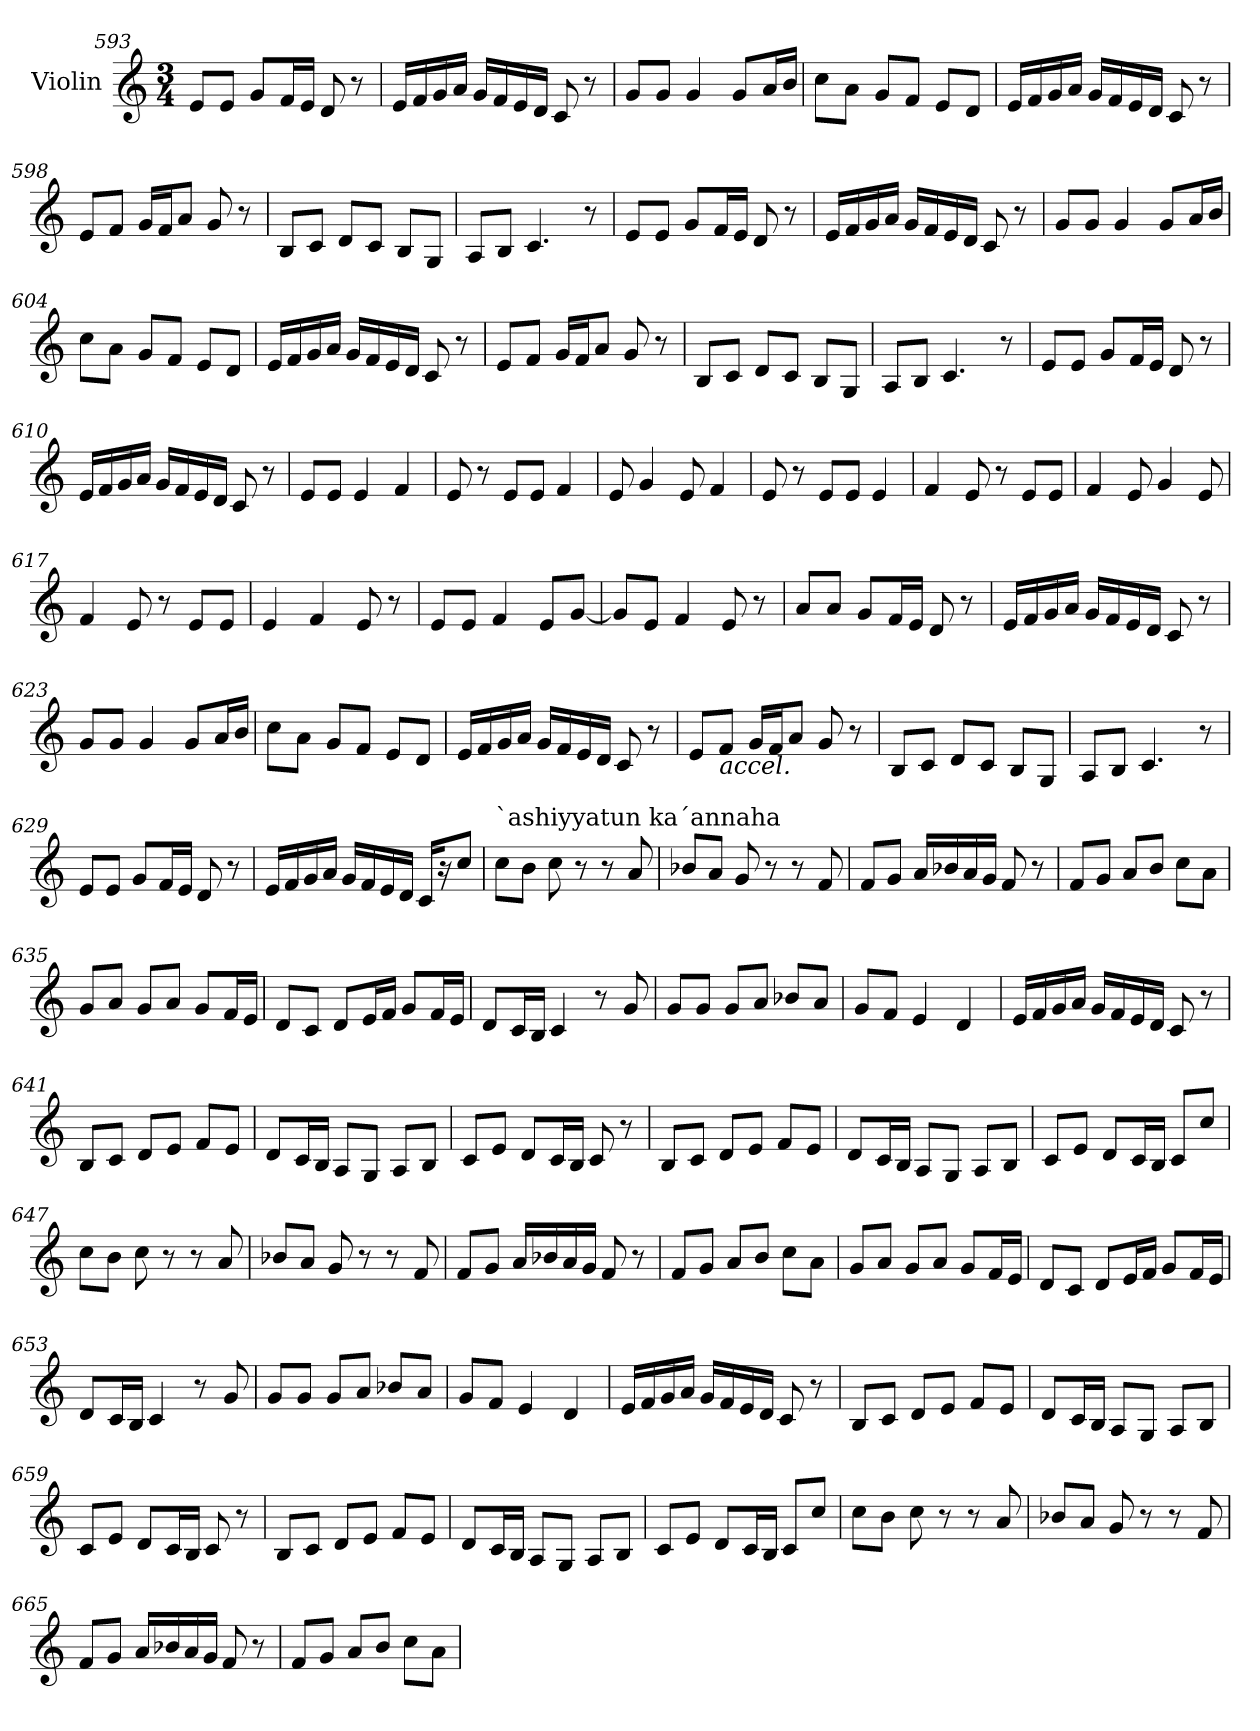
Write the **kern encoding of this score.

**kern
*part1
*staff1
*I"Violin
*clefG2
*k[]
*M3/4
=593
8e/L
8e/J
8g/L
16f/L
16e/JJ
8d/
8r
=594
16e/LL
16f/
16g/
16a/JJ
16g/LL
16f/
16e/
16d/JJ
8c/
8r
=595
8g/L
8g/J
4g/
8g/L
16a/L
16b/JJ
!!LO:LB:g=z
=596
8cc\L
8a\J
8g/L
8f/J
8e/L
8d/J
=597
16e/LL
16f/
16g/
16a/JJ
16g/LL
16f/
16e/
16d/JJ
8c/
8r
=598
8e/L
8f/J
16g/LL
16f/J
8a/J
8g/
8r
=599
8B/L
8c/J
8d/L
8c/J
8B/L
8G/J
=600
8A/L
8B/J
4.c/
8r
!!LO:LB:g=z
=601
8e/L
8e/J
8g/L
16f/L
16e/JJ
8d/
8r
=602
16e/LL
16f/
16g/
16a/JJ
16g/LL
16f/
16e/
16d/JJ
8c/
8r
=603
8g/L
8g/J
4g/
8g/L
16a/L
16b/JJ
=604
8cc\L
8a\J
8g/L
8f/J
8e/L
8d/J
=605
16e/LL
16f/
16g/
16a/JJ
16g/LL
16f/
16e/
16d/JJ
8c/
8r
!!LO:LB:g=z
=606
8e/L
8f/J
16g/LL
16f/J
8a/J
8g/
8r
=607
8B/L
8c/J
8d/L
8c/J
8B/L
8G/J
=608
8A/L
8B/J
4.c/
8r
=609
8e/L
8e/J
8g/L
16f/L
16e/JJ
8d/
8r
=610
16e/LL
16f/
16g/
16a/JJ
16g/LL
16f/
16e/
16d/JJ
8c/
8r
!!LO:LB:g=z
=611
8e/L
8e/J
4e/
4f/
=612
8e/
8r
8e/L
8e/J
4f/
=613
8e/
4g/
8e/
4f/
=614
8e/
8r
8e/L
8e/J
4e/
=615
4f/
8e/
8r
8e/L
8e/J
=616
4f/
8e/
4g/
8e/
!!LO:LB:g=z
=617
4f/
8e/
8r
8e/L
8e/J
=618
4e/
4f/
8e/
8r
=619
8e/L
8e/J
4f/
8e/L
[8g/J
=620
8g/L]
8e/J
4f/
8e/
8r
=621
8a/L
8a/J
8g/L
16f/L
16e/JJ
8d/
8r
=622
16e/LL
16f/
16g/
16a/JJ
16g/LL
16f/
16e/
16d/JJ
8c/
8r
!!LO:PB:g=z
=623
8g/L
8g/J
4g/
8g/L
16a/L
16b/JJ
=624
8cc\L
8a\J
8g/L
8f/J
8e/L
8d/J
=625
16e/LL
16f/
16g/
16a/JJ
16g/LL
16f/
16e/
16d/JJ
8c/
8r
=626
8e/L
!LO:TX:b:i:t=accel.
8f/J
16g/LL
16f/J
8a/J
8g/
8r
=627
8B/L
8c/J
8d/L
8c/J
8B/L
8G/J
!!LO:PB:g=z
=628
8A/L
8B/J
4.c/
8r
=629
8e/L
8e/J
8g/L
16f/L
16e/JJ
8d/
8r
=630
16e/LL
16f/
16g/
16a/JJ
16g/LL
16f/
16e/
16d/JJ
16c/KL
16r
8cc/J
=631
*MM80
!LO:TX:a:t=`ashiyyatun ka´annaha
8cc\L
8b\J
8cc\
8r
8r
8a/
=632
8b-X/L
8a/J
8g/
8r
8r
8f/
!!LO:LB:g=z
=633
8f/L
8g/J
16a/LL
16b-X/
16a/
16g/JJ
8f/
8r
=634
8f/L
8g/J
8a/L
8b/J
8cc\L
8a\J
=635
8g/L
8a/J
8g/L
8a/J
8g/L
16f/L
16e/JJ
=636
8d/L
8c/J
8d/L
16e/L
16f/JJ
8g/L
16f/L
16e/JJ
=637
8d/L
16c/L
16B/JJ
4c/
8r
8g/
!!LO:LB:g=z
=638
8g/L
8g/J
8g/L
8a/J
8b-X/L
8a/J
=639
8g/L
8f/J
4e/
4d/
!!LO:LB:g=z
=640
16e/LL
16f/
16g/
16a/JJ
16g/LL
16f/
16e/
16d/JJ
8c/
8r
=641
8B/L
8c/J
8d/L
8e/J
8f/L
8e/J
=642
8d/L
16c/L
16B/JJ
8A/L
8G/J
8A/L
8B/J
=643
8c/L
8e/J
8d/L
16c/L
16B/JJ
8c/
8r
=644
8B/L
8c/J
8d/L
8e/J
8f/L
8e/J
!!LO:LB:g=z
=645
8d/L
16c/L
16B/JJ
8A/L
8G/J
8A/L
8B/J
!!LO:LB:g=z
=646
8c/L
8e/J
8d/L
16c/L
16B/JJ
8c/L
8cc/J
=647
8cc\L
8b\J
8cc\
8r
8r
8a/
=648
8b-X/L
8a/J
8g/
8r
8r
8f/
=649
8f/L
8g/J
16a/LL
16b-X/
16a/
16g/JJ
8f/
8r
=650
8f/L
8g/J
8a/L
8b/J
8cc\L
8a\J
!!LO:LB:g=z
=651
8g/L
8a/J
8g/L
8a/J
8g/L
16f/L
16e/JJ
!!LO:LB:g=z
=652
8d/L
8c/J
8d/L
16e/L
16f/JJ
8g/L
16f/L
16e/JJ
=653
8d/L
16c/L
16B/JJ
4c/
8r
8g/
=654
8g/L
8g/J
8g/L
8a/J
8b-X/L
8a/J
=655
8g/L
8f/J
4e/
4d/
=656
16e/LL
16f/
16g/
16a/JJ
16g/LL
16f/
16e/
16d/JJ
8c/
8r
!!LO:PB:g=z
=657
8B/L
8c/J
8d/L
8e/J
8f/L
8e/J
!!LO:LB:g=z
=658
8d/L
16c/L
16B/JJ
8A/L
8G/J
8A/L
8B/J
=659
8c/L
8e/J
8d/L
16c/L
16B/JJ
8c/
8r
=660
8B/L
8c/J
8d/L
8e/J
8f/L
8e/J
=661
8d/L
16c/L
16B/JJ
8A/L
8G/J
8A/L
8B/J
=662
8c/L
8e/J
8d/L
16c/L
16B/JJ
8c/L
8cc/J
!!LO:LB:g=z
=663
8cc\L
8b\J
8cc\
8r
8r
8a/
!!LO:LB:g=z
=664
8b-X/L
8a/J
8g/
8r
8r
8f/
=665
8f/L
8g/J
16a/LL
16b-X/
16a/
16g/JJ
8f/
8r
=666
8f/L
8g/J
8a/L
8b/J
8cc\L
8a\J
=
*-
